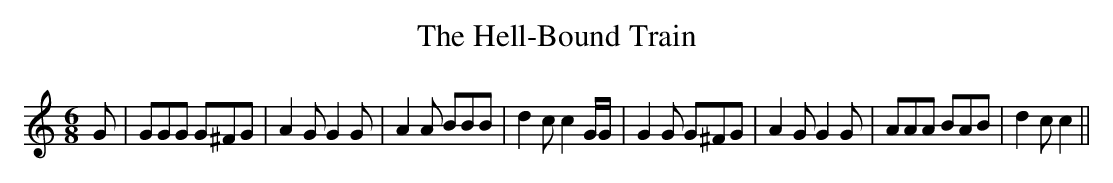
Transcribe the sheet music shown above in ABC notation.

X:1
T:The Hell-Bound Train
M:6/8
L:1/8
K:C
 G| GGG G^FG| A2 G G2 G| A2 A BBB| d2 c c2 G/2G/2| G2 G G^FG| A2 G G2 G|\
 AAA BAB| d2 c c2||
